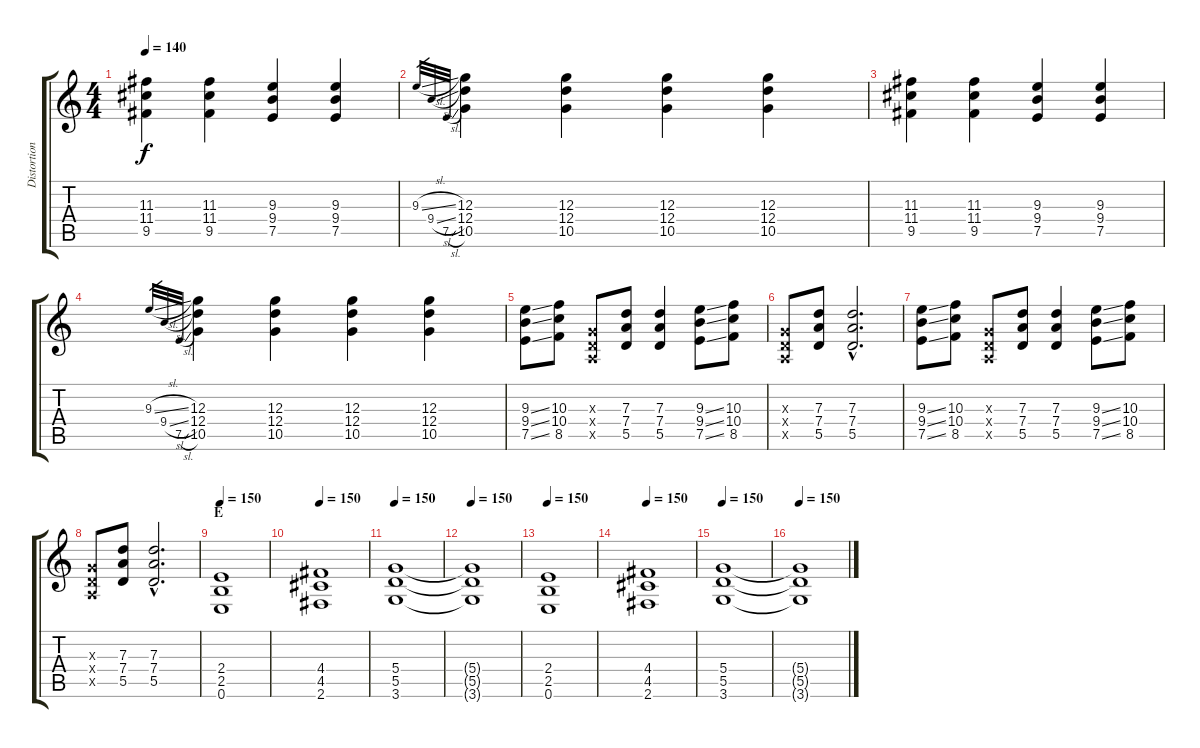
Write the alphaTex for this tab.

\track ("Distortion Guitar I" "Distortion") {instrument distortionguitar}
\staff {score tabs}
\tuning (E4 B3 G3 D3 A2 E2) {hide}
\ts (4 4)
\tempo 140
\clef g2
\ks c
(11.3 11.4 9.5).4{dy f} (11.3 11.4 9.5).4 (9.3 9.4 7.5).4 (9.3 9.4 7.5).4 |
9.3{sl}.32{gr} 9.4{sl}.32{gr} 7.5{sl}.32{gr} (12.3 12.4 10.5).4 (12.3 12.4 10.5).4 (12.3 12.4 10.5).4 (12.3 12.4 10.5).4 |
(11.3 11.4 9.5).4 (11.3 11.4 9.5).4 (9.3 9.4 7.5).4 (9.3 9.4 7.5).4 |
9.3{sl}.32{gr} 9.4{sl}.32{gr} 7.5{sl}.32{gr} (12.3 12.4 10.5).4 (12.3 12.4 10.5).4 (12.3 12.4 10.5).4 (12.3 12.4 10.5).4 |
(9.3{ss} 9.4{ss} 7.5{ss}).8 (10.3 10.4 8.5).8 (0.3{x} 0.4{x} 0.5{x}).8 (7.3 7.4 5.5).8 (7.3 7.4 5.5).4 (9.3{ss} 9.4{ss} 7.5{ss}).8 (10.3 10.4 8.5).8 |
(0.3{x} 0.4{x} 0.5{x}).8 (7.3 7.4 5.5).8 (7.3{hac} 7.4{hac} 5.5{hac}).2{d} |
(9.3{ss} 9.4{ss} 7.5{ss}).8 (10.3 10.4 8.5).8 (0.3{x} 0.4{x} 0.5{x}).8 (7.3 7.4 5.5).8 (7.3 7.4 5.5).4 (9.3{ss} 9.4{ss} 7.5{ss}).8 (10.3 10.4 8.5).8 |
(0.3{x} 0.4{x} 0.5{x}).8 (7.3 7.4 5.5).8 (7.3{hac} 7.4{hac} 5.5{hac}).2{d} |
\section ("" "E")
\tempo 150
(2.4 2.5 0.6).1 |
\tempo 150
(4.4 4.5 2.6).1 |
\tempo 150
(5.4 5.5 3.6).1 |
\tempo 150
(5.4{t} 5.5{t} 3.6{t}).1 |
\tempo 150
(2.4 2.5 0.6).1 |
\tempo 150
(4.4 4.5 2.6).1 |
\tempo 150
(5.4 5.5 3.6).1 |
\tempo 150
(5.4{t} 5.5{t} 3.6{t}).1
